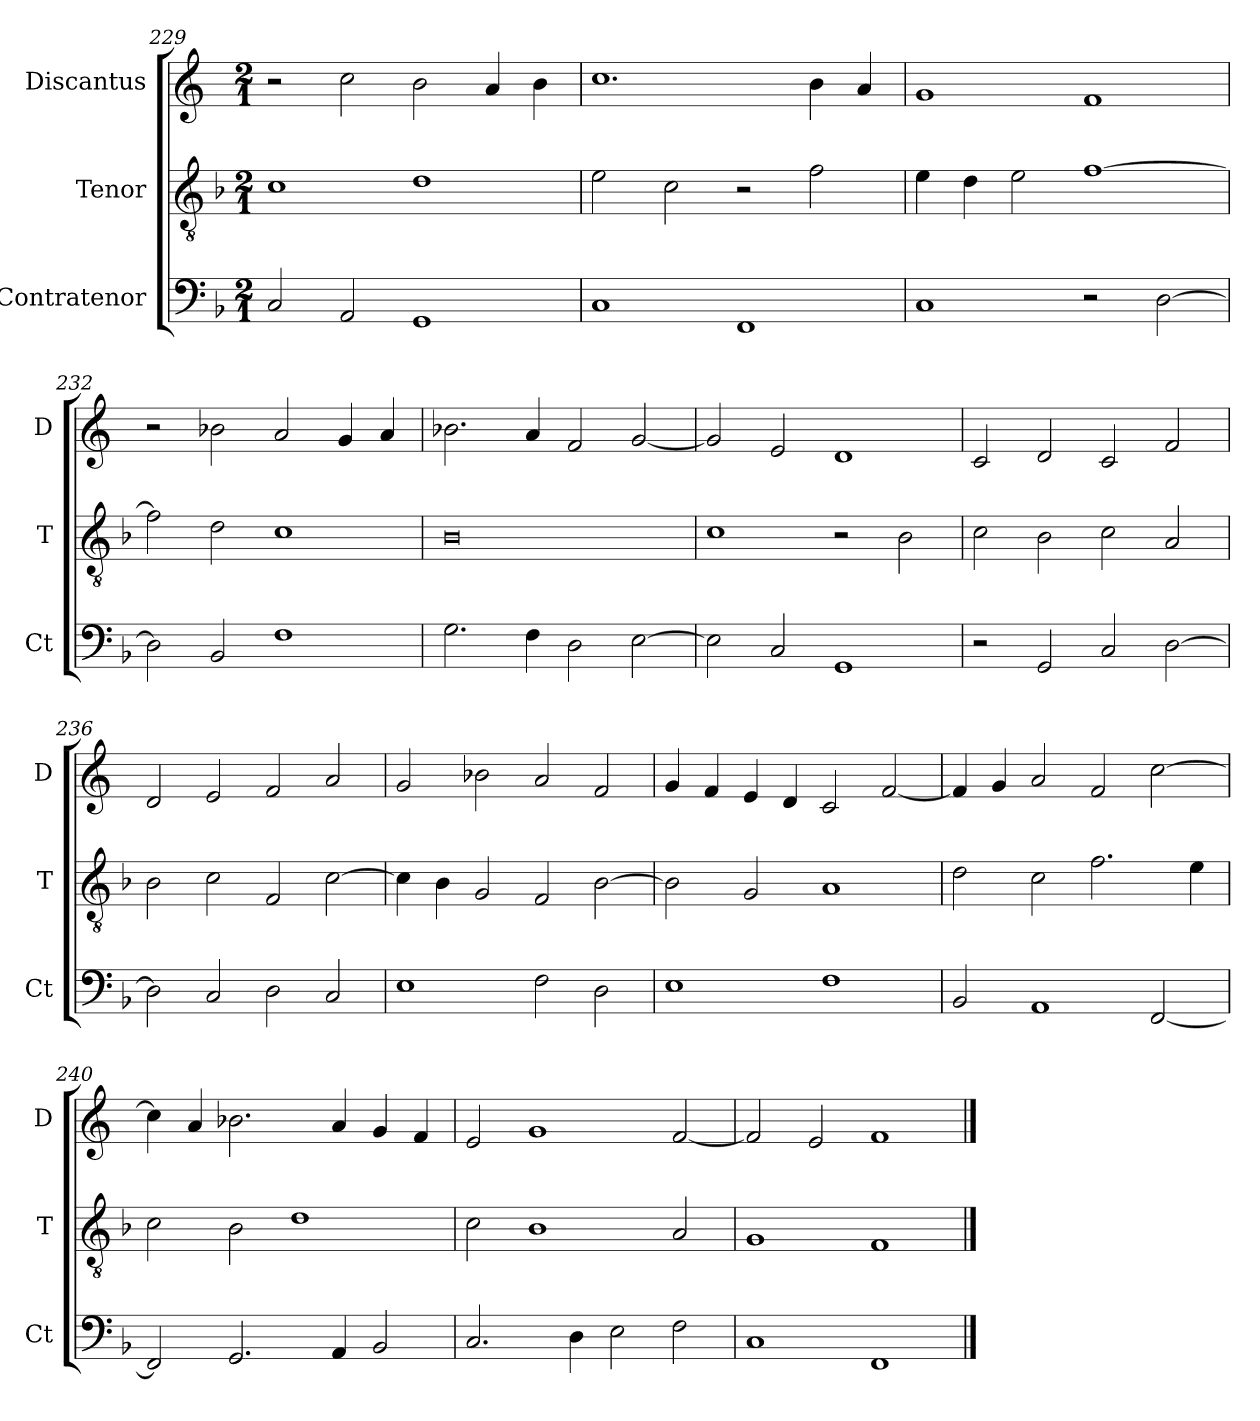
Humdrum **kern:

**kern	**kern	**kern
*part3	*part2	*part1
*staff3	*staff2	*staff1
*I"Contratenor	*I"Tenor	*I"Discantus
*I'Ct	*I'T	*I'D
*clefF4	*clefGv2	*clefG2
*k[b-]	*k[b-]	*k[]
*M2/1	*M2/1	*M2/1
=229	=229	=229
2C/	1c	2r
2AA/	.	2cc\
1GG	1d	2b\
.	.	4a/
.	.	4b\
=230	=230	=230
1C	2e\	1.cc
.	2c\	.
1FF	2r	.
.	2f\	4b\
.	.	4a/
=231	=231	=231
1C	4e\	1g
.	4d\	.
.	2e\	.
2r	[1f	1f
[2D\	.	.
=232	=232	=232
2D\]	2f\]	2r
2BB-/	2d\	2b-X\
1F	1c	2a/
.	.	4g/
.	.	4a/
=233	=233	=233
2.G\	0B-	2.b-X\
4F\	.	4a/
2D\	.	2f/
[2E\	.	[2g/
=234	=234	=234
2E\]	1c	2g/]
2C/	.	2e/
1GG	2r	1d
.	2B-\	.
=235	=235	=235
2r	2c\	2c/
2GG/	2B-\	2d/
2C/	2c\	2c/
[2D\	2A/	2f/
=236	=236	=236
2D\]	2B-\	2d/
2C/	2c\	2e/
2D\	2F/	2f/
2C/	[2c\	2a/
=237	=237	=237
1E	4c\]	2g/
.	4B-\	.
.	2G/	2b-X\
2F\	2F/	2a/
2D\	[2B-\	2f/
=238	=238	=238
1E	2B-\]	4g/
.	.	4f/
.	2G/	4e/
.	.	4d/
1F	1A	2c/
.	.	[2f/
=239	=239	=239
2BB-/	2d\	4f/]
.	.	4g/
1AA	2c\	2a/
.	2.f\	2f/
[2FF/	.	[2cc\
.	4e\	.
=240	=240	=240
2FF/]	2c\	4cc\]
.	.	4a/
2.GG/	2B-\	2.b-X\
.	1d	.
4AA/	.	4a/
2BB-/	.	4g/
.	.	4f/
=241	=241	=241
2.C/	2c\	2e/
.	1B-	1g
4D\	.	.
2E\	.	.
2F\	2A/	[2f/
=242	=242	=242
1C	1G	2f/]
.	.	2e/
1FF	1F	1f
==	==	==
*-	*-	*-
